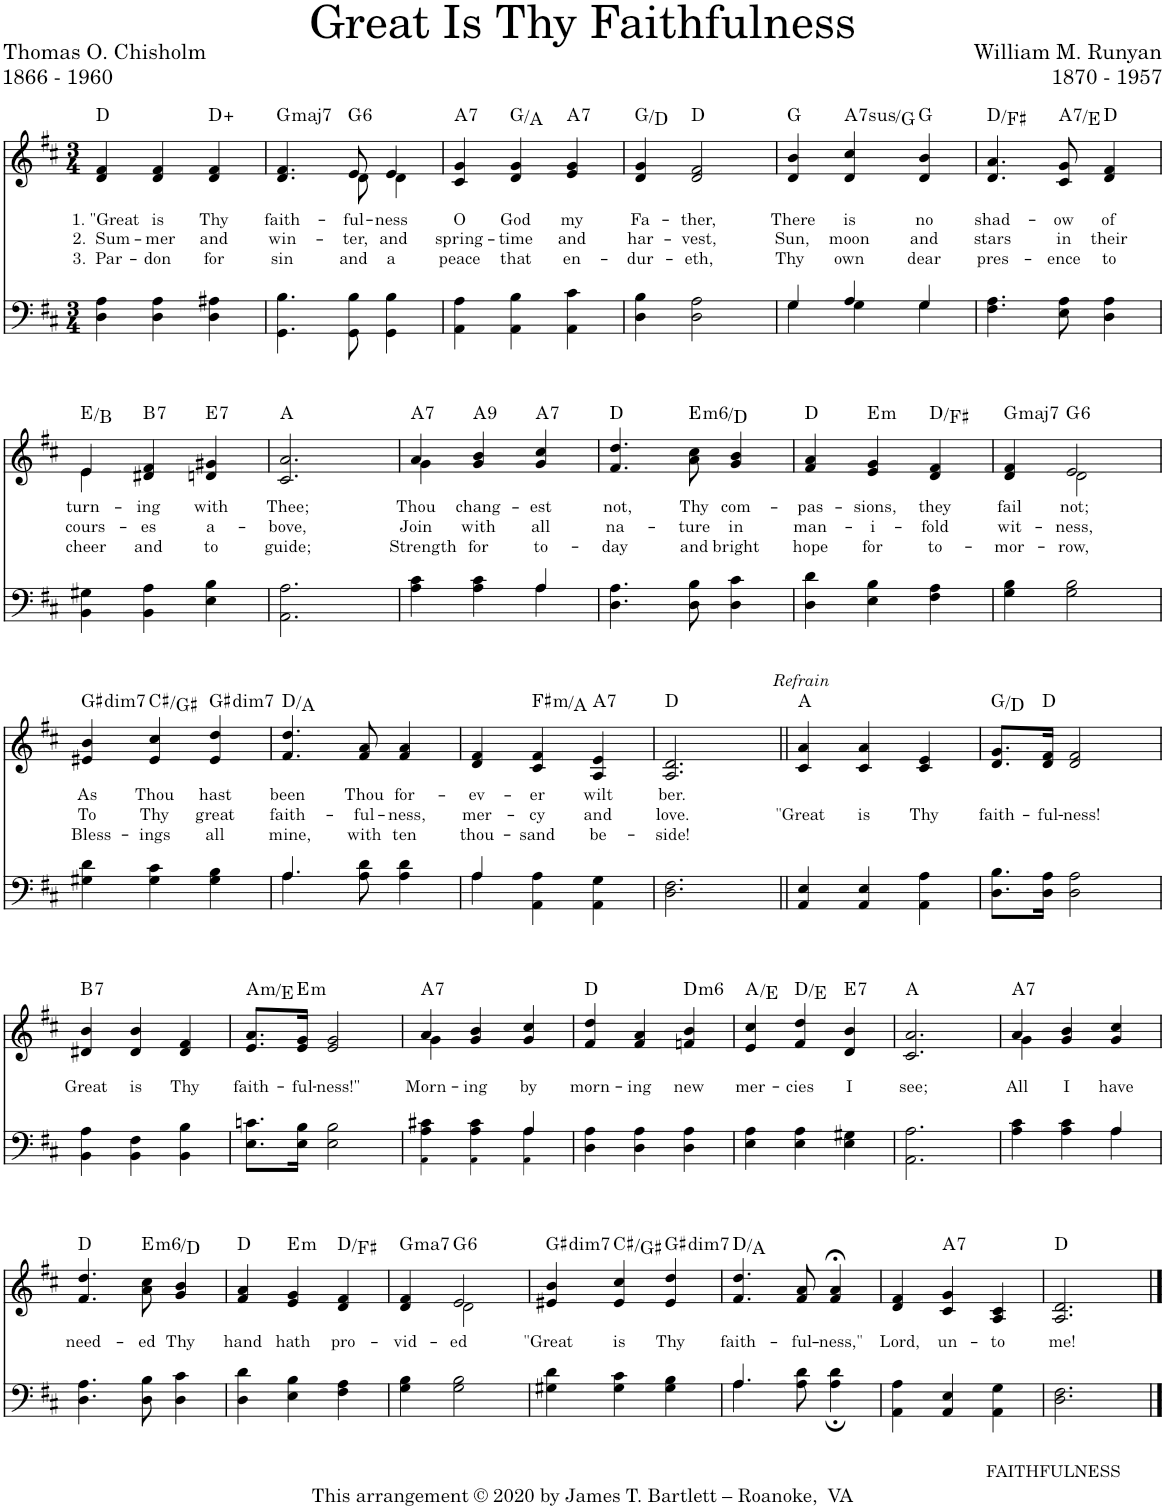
**kern	**kern	**text	**text	**text	**harte
*part2	*part1	*part1	*part1	*part1	*part1
*staff2	*staff1	*staff1	*staff1	*staff1	*
*I"Men	*I"Women	*	*	*	*
*clefF4	*clefG2	*	*	*	*
*k[f#c#]	*k[f#c#]	*	*	*	*
*M3/4	*M3/4	*	*	*	*
=1	=1	=1	=1	=1	=1
!	!	!LO:LY:b	!LO:LY:b	!LO:LY:b	!
4D\ 4A\	4d/ 4f#/	1. "Great	2. Sum-	3. Par-	D:maj
!	!	!LO:LY:b	!LO:LY:b	!LO:LY:b	!
4D\ 4A\	4d/ 4f#/	is	-mer	-don	.
!	!	!LO:LY:b	!LO:LY:b	!LO:LY:b	!
4D\ 4A#X\	4d/ 4f#/	Thy	and	for	D:aug
=2	=2	=2	=2	=2	=2
!	!	!LO:LY:b	!LO:LY:b	!LO:LY:b	!LO:H:kt=maj7
*	*^	*	*	*	*
4.GG\ 4.B\	4.d/ 4.f#/	4.ryy	faith-	win-	sin	G:maj7
!	!	!	!LO:LY:b	!LO:LY:b	!LO:LY:b	!LO:H:kt=6
8GG\ 8B\	8e/	8d\	-ful-	-ter,	and	G:maj6
!	!	!	!LO:LY:b	!LO:LY:b	!LO:LY:b	!
4GG\ 4B\	4e/	4d\	-ness	and	a	.
=3	=3	=3	=3	=3	=3	=3
!	!	!	!LO:LY:b	!LO:LY:b	!LO:LY:b	!LO:H:kt=7
*	*v	*v	*	*	*	*
4AA\ 4A\	4c#/ 4g/	O	spring-	peace	A:7
!	!	!LO:LY:b	!LO:LY:b	!LO:LY:b	!
4AA\ 4B\	4d/ 4g/	God	-time	that	G:maj/2
!	!	!LO:LY:b	!LO:LY:b	!LO:LY:b	!LO:H:kt=7
4AA\ 4c#\	4e/ 4g/	my	and	en-	A:7
=4	=4	=4	=4	=4	=4
!	!	!LO:LY:b	!LO:LY:b	!LO:LY:b	!
4D\ 4B\	4d/ 4g/	Fa-	har-	-dur-	G:maj/5
!	!	!LO:LY:b	!LO:LY:b	!LO:LY:b	!
2D\ 2A\	2d/ 2f#/	-ther,	-vest,	-eth,	D:maj
=5	=5	=5	=5	=5	=5
*^	*	*	*	*	*
!	!	!	!LO:LY:b	!LO:LY:b	!LO:LY:b	!
4G/	4G\	4d/ 4b/	There	Sun,	Thy	G:maj
!	!	!	!LO:LY:b	!LO:LY:b	!LO:LY:b	!LO:H:kt=7sus
4A/	4G\	4d/ 4cc#/	is	moon	own	A:sus4(7)/b7
!	!	!	!LO:LY:b	!LO:LY:b	!LO:LY:b	!
4G/	4G\	4d/ 4b/	no	and	dear	G:maj
=6	=6	=6	=6	=6	=6	=6
!	!	!	!LO:LY:b	!LO:LY:b	!LO:LY:b	!
*v	*v	*	*	*	*	*
4.F#\ 4.A\	4.d/ 4.a/	shad-	stars	pres-	D:maj/3
!	!	!LO:LY:b	!LO:LY:b	!LO:LY:b	!LO:H:kt=7
8E\ 8A\	8c#/ 8g/	-ow	in	-ence	A:7/5
!	!	!LO:LY:b	!LO:LY:b	!LO:LY:b	!
4D\ 4A\	4d/ 4f#/	of	their	to	D:maj
!!LO:LB:g=z
=7	=7	=7	=7	=7	=7
!	!	!LO:LY:b	!LO:LY:b	!LO:LY:b	!
*	*^	*	*	*	*
4BB\ 4G#X\	4e/	4e\	turn-	cours-	cheer	E:maj/5
!	!	!	!LO:LY:b	!LO:LY:b	!LO:LY:b	!LO:H:kt=7
4BB\ 4A\	4d#X/ 4f#/	2ryy	-ing	-es	and	B:7
!	!	!	!LO:LY:b	!LO:LY:b	!LO:LY:b	!LO:H:kt=7
4E\ 4B\	4dn/ 4g#X/	.	with	a-	to	E:7
*	*v	*v	*	*	*	*
=8	=8	=8	=8	=8	=8
!	!	!LO:LY:b	!LO:LY:b	!LO:LY:b	!
2.AA\ 2.A\	2.c#/ 2.a/	Thee;	-bove,	guide;	A:maj
=9	=9	=9	=9	=9	=9
*^	*	*	*	*	*
!	!	!	!LO:LY:b	!LO:LY:b	!LO:LY:b	!LO:H:kt=7
*	*	*^	*	*	*	*
4A\ 4c#\	2ryy	4a/	4g\	Thou	Join	Strength	A:7
!	!	!	!	!LO:LY:b	!LO:LY:b	!LO:LY:b	!LO:H:kt=9
4A\ 4c#\	.	4g/ 4b/	2ryy	chang-	with	for	A:9
!	!	!	!	!LO:LY:b	!LO:LY:b	!LO:LY:b	!LO:H:kt=7
4A/	4A\	4g/ 4cc#/	.	-est	all	to-	A:7
*	*	*v	*v	*	*	*	*
=10	=10	=10	=10	=10	=10	=10
!	!	!	!LO:LY:b	!LO:LY:b	!LO:LY:b	!
*v	*v	*	*	*	*	*
4.D\ 4.A\	4.f#/ 4.dd/	not,	na-	-day	D:maj
!	!	!LO:LY:b	!LO:LY:b	!LO:LY:b	!LO:H:kt=m6
8D\ 8B\	8a\ 8cc#\	Thy	-ture	and	E:min6/b7
!	!	!LO:LY:b	!LO:LY:b	!LO:LY:b	!
4D\ 4c#\	4g/ 4b/	com-	in	bright	.
=11	=11	=11	=11	=11	=11
!	!	!LO:LY:b	!LO:LY:b	!LO:LY:b	!
4D\ 4d\	4f#/ 4a/	-pas-	man-	hope	D:maj
!	!	!LO:LY:b	!LO:LY:b	!LO:LY:b	!LO:H:kt=m
4E\ 4B\	4e/ 4g/	-sions,	-i-	for	E:min
!	!	!LO:LY:b	!LO:LY:b	!LO:LY:b	!
4F#\ 4A\	4d/ 4f#/	they	-fold	to-	D:maj/3
=12	=12	=12	=12	=12	=12
!	!	!LO:LY:b	!LO:LY:b	!LO:LY:b	!LO:H:kt=maj7
*	*^	*	*	*	*
4G\ 4B\	4d/ 4f#/	4ryy	fail	wit-	-mor-	G:maj7
!	!	!	!LO:LY:b	!LO:LY:b	!LO:LY:b	!LO:H:kt=6
2G\ 2B\	2e/	2d\	not;	-ness,	-row,	G:maj6
!!LO:LB:g=z
=13	=13	=13	=13	=13	=13	=13
!	!	!	!LO:LY:b	!LO:LY:b	!LO:LY:b	!LO:H:kt=dim7
*	*v	*v	*	*	*	*
4G#X\ 4d\	4e#X/ 4b/	As	To	Bless-	G#:dim7
!	!	!LO:LY:b	!LO:LY:b	!LO:LY:b	!
4G#\ 4c#\	4e#/ 4cc#/	Thou	Thy	-ings	C#:maj/5
!	!	!LO:LY:b	!LO:LY:b	!LO:LY:b	!LO:H:kt=dim7
4G#\ 4B\	4e#/ 4dd/	hast	great	all	G#:dim7
=14	=14	=14	=14	=14	=14
*^	*	*	*	*	*
!	!	!	!LO:LY:b	!LO:LY:b	!LO:LY:b	!
4.A/	4.A\	4.f#/ 4.dd/	been	faith-	mine,	D:maj/5
!	!	!	!LO:LY:b	!LO:LY:b	!LO:LY:b	!
8A\ 8d\	4.ryy	8f#/ 8a/	Thou	-ful-	with	.
!	!	!	!LO:LY:b	!LO:LY:b	!LO:LY:b	!
4A\ 4d\	.	4f#/ 4a/	for-	-ness,	ten	.
=15	=15	=15	=15	=15	=15	=15
!	!	!	!LO:LY:b	!LO:LY:b	!LO:LY:b	!
4A/	4A\	4d/ 4f#/	-ev-	mer-	thou-	.
!	!	!	!LO:LY:b	!LO:LY:b	!LO:LY:b	!LO:H:kt=m
4AA\ 4A\	2ryy	4c#/ 4f#/	-er	-cy	-sand	F#:min/b3
!	!	!	!LO:LY:b	!LO:LY:b	!LO:LY:b	!LO:H:kt=7
4AA\ 4G\	.	4A/ 4e/	wilt	and	be-	A:7
*v	*v	*	*	*	*	*
=16	=16	=16	=16	=16	=16
!	!	!LO:LY:b	!LO:LY:b	!LO:LY:b	!
2.D\ 2.F#\	2.A/ 2.d/	ber.	love.	-side!	D:maj
=17||	=17||	=17||	=17||	=17||	=17||
!	!LO:TX:a:i:t=Refrain	!	!	!	!
!	!	!	!LO:LY:b	!	!
4AA/ 4E/	4c#/ 4a/	.	"Great	.	A:maj
!	!	!	!LO:LY:b	!	!
4AA/ 4E/	4c#/ 4a/	.	is	.	.
!	!	!	!LO:LY:b	!	!
4AA\ 4A\	4c#/ 4e/	.	Thy	.	.
=18	=18	=18	=18	=18	=18
!	!	!	!LO:LY:b	!	!
8.D\ 8.B\L	8.d/ 8.g/L	.	faith-	.	G:maj/5
!	!	!	!LO:LY:b	!	!
16D\ 16A\Jk	16d/ 16f#/Jk	.	-ful-	.	D:maj
!	!	!	!LO:LY:b	!	!
2D\ 2A\	2d/ 2f#/	.	-ness!	.	.
!!LO:LB:g=z
=19	=19	=19	=19	=19	=19
!	!	!	!LO:LY:b	!	!LO:H:kt=7
4BB\ 4A\	4d#X/ 4b/	.	Great	.	B:7
!	!	!	!LO:LY:b	!	!
4BB\ 4F#\	4d#/ 4b/	.	is	.	.
!	!	!	!LO:LY:b	!	!
4BB\ 4B\	4d#/ 4f#/	.	Thy	.	.
=20	=20	=20	=20	=20	=20
!	!	!	!LO:LY:b	!	!LO:H:kt=m
8.E\ 8.cn\L	8.e/ 8.a/L	.	faith-	.	A:min/5
!	!	!	!LO:LY:b	!	!LO:H:kt=m
16E\ 16B\Jk	16e/ 16g/Jk	.	-ful-	.	E:min
!	!	!	!LO:LY:b	!	!
2E\ 2B\	2e/ 2g/	.	-ness!"	.	.
=21	=21	=21	=21	=21	=21
*^	*	*	*	*	*
*	*^	*	*	*	*	*
!	!	!	!	!	!LO:LY:b	!	!LO:H:kt=7
*	*	*	*^	*	*	*	*
4A\ 4c#X\	2ryy	4AA!\	4a/	4g\	.	Morn-	.	A:7
!	!	!	!	!	!	!LO:LY:b	!	!
4A\ 4c#\	.	4AA!\	4g/ 4b/	2ryy	.	-ing	.	.
!	!	!	!	!	!	!LO:LY:b	!	!
4A/	4A\	4AA!\	4g/ 4cc#/	.	.	by	.	.
*	*	*	*v	*v	*	*	*	*
=22	=22	=22	=22	=22	=22	=22	=22
!	!	!	!	!	!LO:LY:b	!	!
*v	*v	*v	*	*	*	*	*
4D\ 4A\	4f#/ 4dd/	.	morn-	.	D:maj
!	!	!	!LO:LY:b	!	!
4D\ 4A\	4f#/ 4a/	.	-ing	.	.
!	!	!	!LO:LY:b	!	!LO:H:kt=m6
4D\ 4A\	4fn/ 4b/	.	new	.	D:min6
=23	=23	=23	=23	=23	=23
!	!	!	!LO:LY:b	!	!
4E\ 4A\	4e/ 4cc#/	.	mer-	.	A:maj/5
!	!	!	!LO:LY:b	!	!
4E\ 4A\	4f#/ 4dd/	.	-cies	.	D:maj/2
!	!	!	!LO:LY:b	!	!LO:H:kt=7
4E\ 4G#X\	4d/ 4b/	.	I	.	E:7
=24	=24	=24	=24	=24	=24
!	!	!	!LO:LY:b	!	!
2.AA\ 2.A\	2.c#/ 2.a/	.	see;	.	A:maj
=25	=25	=25	=25	=25	=25
*^	*	*	*	*	*
!	!	!	!	!LO:LY:b	!	!LO:H:kt=7
*	*	*^	*	*	*	*
4A\ 4c#\	2ryy	4a/	4g\	.	All	.	A:7
!	!	!	!	!	!LO:LY:b	!	!
4A\ 4c#\	.	4g/ 4b/	2ryy	.	I	.	.
!	!	!	!	!	!LO:LY:b	!	!
4A/	4A\	4g/ 4cc#/	.	.	have	.	.
*	*	*v	*v	*	*	*	*
!!LO:LB:g=z
=26	=26	=26	=26	=26	=26	=26
!	!	!	!	!LO:LY:b	!	!
*v	*v	*	*	*	*	*
4.D\ 4.A\	4.f#/ 4.dd/	.	need-	.	D:maj
!	!	!	!LO:LY:b	!	!LO:H:kt=m6
8D\ 8B\	8a\ 8cc#\	.	-ed	.	E:min6/b7
!	!	!	!LO:LY:b	!	!
4D\ 4c#\	4g/ 4b/	.	Thy	.	.
=27	=27	=27	=27	=27	=27
!	!	!	!LO:LY:b	!	!
4D\ 4d\	4f#/ 4a/	.	hand	.	D:maj
!	!	!	!LO:LY:b	!	!LO:H:kt=m
4E\ 4B\	4e/ 4g/	.	hath	.	E:min
!	!	!	!LO:LY:b	!	!
4F#\ 4A\	4d/ 4f#/	.	pro-	.	D:maj/3
=28	=28	=28	=28	=28	=28
!	!	!	!LO:LY:b	!	!LO:H:kt=ma7
*	*^	*	*	*	*
4G\ 4B\	4d/ 4f#/	4ryy	.	-vid-	.	G:maj7
!	!	!	!	!LO:LY:b	!	!LO:H:kt=6
2G\ 2B\	2e/	2d\	.	-ed	.	G:maj6
=29	=29	=29	=29	=29	=29	=29
!	!	!	!	!LO:LY:b	!	!LO:H:kt=dim7
*	*v	*v	*	*	*	*
4G#X\ 4d\	4e#X/ 4b/	.	"Great	.	G#:dim7
!	!	!	!LO:LY:b	!	!
4G#\ 4c#\	4e#/ 4cc#/	.	is	.	C#:maj/5
!	!	!	!LO:LY:b	!	!LO:H:kt=dim7
4G#\ 4B\	4e#/ 4dd/	.	Thy	.	G#:dim7
=30	=30	=30	=30	=30	=30
*^	*	*	*	*	*
!	!	!	!	!LO:LY:b	!	!
4.A/	4.A\	4.f#/ 4.dd/	.	faith-	.	D:maj/5
!	!	!	!	!LO:LY:b	!	!
8A\ 8d\	4.ryy	8f#/ 8a/	.	-ful-	.	.
!	!	!	!	!LO:LY:b	!	!
4A\; 4d\;	.	4f#/;< 4a/;<	.	-ness,"	.	.
*v	*v	*	*	*	*	*
=31	=31	=31	=31	=31	=31
!	!	!	!LO:LY:b	!	!
4AA\ 4A\	4d/ 4f#/	.	Lord,	.	.
!	!	!	!LO:LY:b	!	!LO:H:kt=7
4AA/ 4E/	4c#/ 4g/	.	un-	.	A:7
!	!	!	!LO:LY:b	!	!
4AA\ 4G\	4A/ 4c#/	.	-to	.	.
=32	=32	=32	=32	=32	=32
!LO:TX:b:t=FAITHFULNESS	!	!	!	!	!
!	!	!	!LO:LY:b	!	!
2.D\ 2.F#\	2.A/ 2.d/	.	me!	.	D:maj
==	==	==	==	==	==
*-	*-	*-	*-	*-	*-
